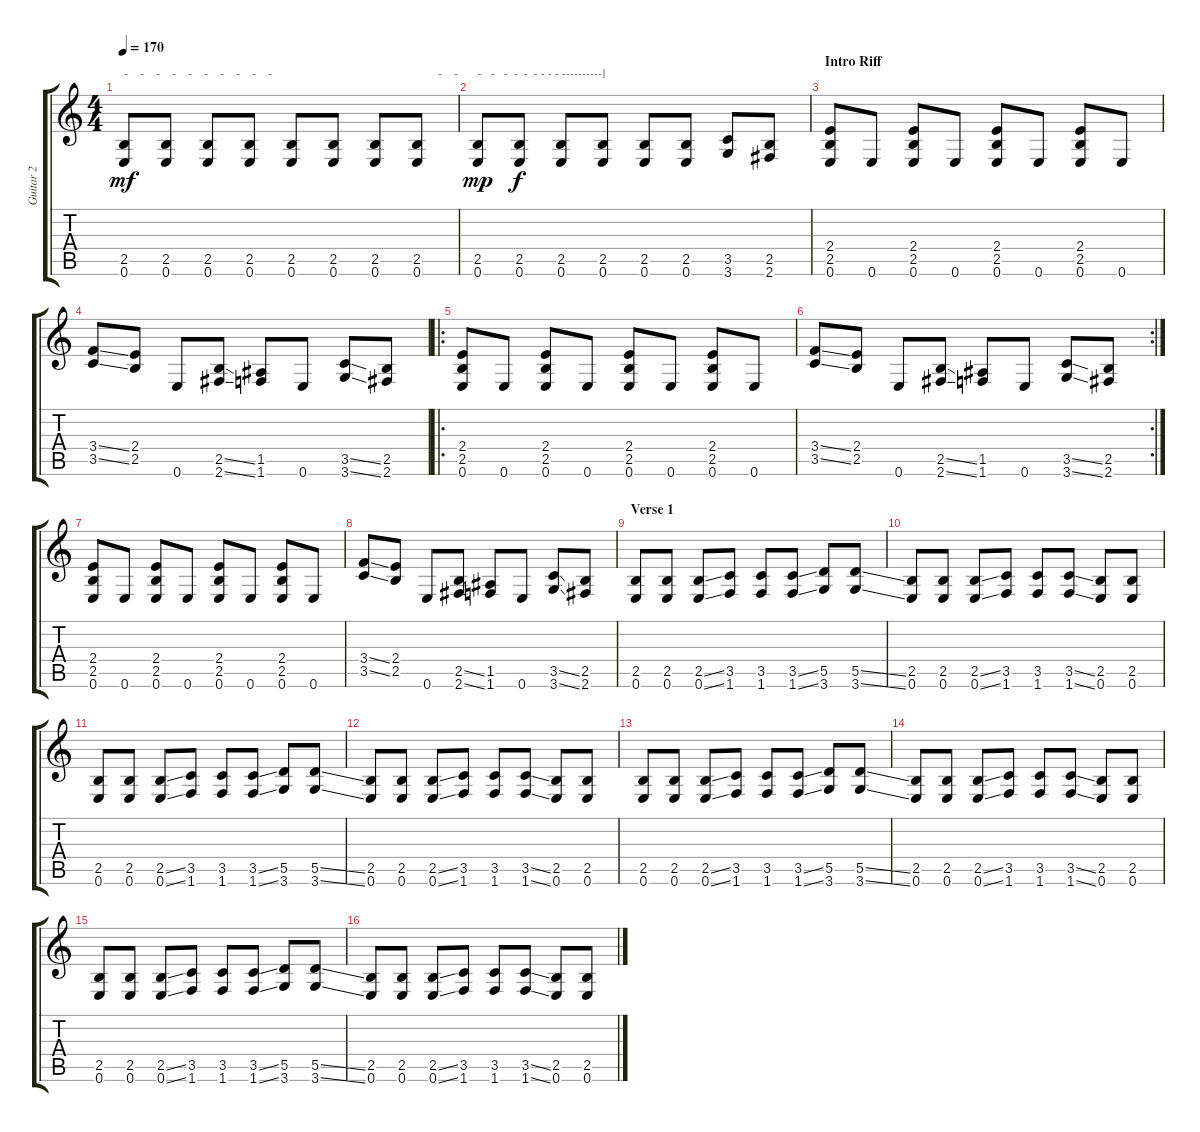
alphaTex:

\track ("Guitar 2" "Guitar 2") {instrument distortionguitar}
\staff {score tabs}
\tuning (E4 B3 G3 D3 A2 E2) {hide}
\ts (4 4)
\tempo 170
\clef g2
\ks c
(2.5 0.6).8{txt "-    -    -    -    -    -    -    -    -    -    " dy mf balance 8 instrument electricguitarmuted} (2.5 0.6).8{balance 8 instrument electricguitarmuted} (2.5 0.6).8{balance 8 instrument electricguitarmuted} (2.5 0.6).8{balance 8 instrument electricguitarmuted} (2.5 0.6).8{balance 8 instrument electricguitarmuted} (2.5 0.6).8{balance 8 instrument electricguitarmuted} (2.5 0.6).8{balance 8 instrument electricguitarmuted} (2.5 0.6).8{txt "       -    -" balance 8 instrument electricguitarmuted} |
(2.5 0.6).8{txt "-   -   -  -  -  - - - - ----------|" dy mp balance 14 instrument electricguitarmuted} (2.5 0.6).8{dy f instrument electricguitarmuted} (2.5 0.6).8{instrument electricguitarmuted} (2.5 0.6).8{instrument electricguitarmuted} (2.5 0.6).8{instrument electricguitarmuted} (2.5 0.6).8{instrument electricguitarmuted} (3.5 3.6).8{instrument distortionguitar} (2.5 2.6).8 |
\section ("" "Intro Riff")
(2.4 2.5 0.6).8 0.6.8 (2.4 2.5 0.6).8 0.6.8 (2.4 2.5 0.6).8 0.6.8 (2.4 2.5 0.6).8 0.6.8 |
(3.4{ss} 3.5{ss}).8 (2.4 2.5).8 0.6.8 (2.5{ss} 2.6{ss}).8 (1.5 1.6).8 0.6.8 (3.5{ss} 3.6{ss}).8 (2.5 2.6).8 |
\ro
(2.4 2.5 0.6).8 0.6.8 (2.4 2.5 0.6).8 0.6.8 (2.4 2.5 0.6).8 0.6.8 (2.4 2.5 0.6).8 0.6.8 |
\rc 2
(3.4{ss} 3.5{ss}).8 (2.4 2.5).8 0.6.8 (2.5{ss} 2.6{ss}).8 (1.5 1.6).8 0.6.8 (3.5{ss} 3.6{ss}).8 (2.5 2.6).8 |
(2.4 2.5 0.6).8 0.6.8 (2.4 2.5 0.6).8 0.6.8 (2.4 2.5 0.6).8 0.6.8 (2.4 2.5 0.6).8 0.6.8 |
(3.4{ss} 3.5{ss}).8 (2.4 2.5).8 0.6.8 (2.5{ss} 2.6{ss}).8 (1.5 1.6).8 0.6.8 (3.5{ss} 3.6{ss}).8 (2.5 2.6).8 |
\section ("" "Verse 1")
(2.5 0.6).8 (2.5 0.6).8 (2.5{ss} 0.6{ss}).8 (3.5 1.6).8 (3.5 1.6).8 (3.5{ss} 1.6{ss}).8 (5.5 3.6).8 (5.5{ss} 3.6{ss}).8 |
(2.5 0.6).8 (2.5 0.6).8 (2.5{ss} 0.6{ss}).8 (3.5 1.6).8 (3.5 1.6).8 (3.5{ss} 1.6{ss}).8 (2.5 0.6).8 (2.5 0.6).8 |
(2.5 0.6).8 (2.5 0.6).8 (2.5{ss} 0.6{ss}).8 (3.5 1.6).8 (3.5 1.6).8 (3.5{ss} 1.6{ss}).8 (5.5 3.6).8 (5.5{ss} 3.6{ss}).8 |
(2.5 0.6).8 (2.5 0.6).8 (2.5{ss} 0.6{ss}).8 (3.5 1.6).8 (3.5 1.6).8 (3.5{ss} 1.6{ss}).8 (2.5 0.6).8 (2.5 0.6).8 |
(2.5 0.6).8 (2.5 0.6).8 (2.5{ss} 0.6{ss}).8 (3.5 1.6).8 (3.5 1.6).8 (3.5{ss} 1.6{ss}).8 (5.5 3.6).8 (5.5{ss} 3.6{ss}).8 |
(2.5 0.6).8 (2.5 0.6).8 (2.5{ss} 0.6{ss}).8 (3.5 1.6).8 (3.5 1.6).8 (3.5{ss} 1.6{ss}).8 (2.5 0.6).8 (2.5 0.6).8 |
(2.5 0.6).8 (2.5 0.6).8 (2.5{ss} 0.6{ss}).8 (3.5 1.6).8 (3.5 1.6).8 (3.5{ss} 1.6{ss}).8 (5.5 3.6).8 (5.5{ss} 3.6{ss}).8 |
(2.5 0.6).8 (2.5 0.6).8 (2.5{ss} 0.6{ss}).8 (3.5 1.6).8 (3.5 1.6).8 (3.5{ss} 1.6{ss}).8 (2.5 0.6).8 (2.5 0.6).8
